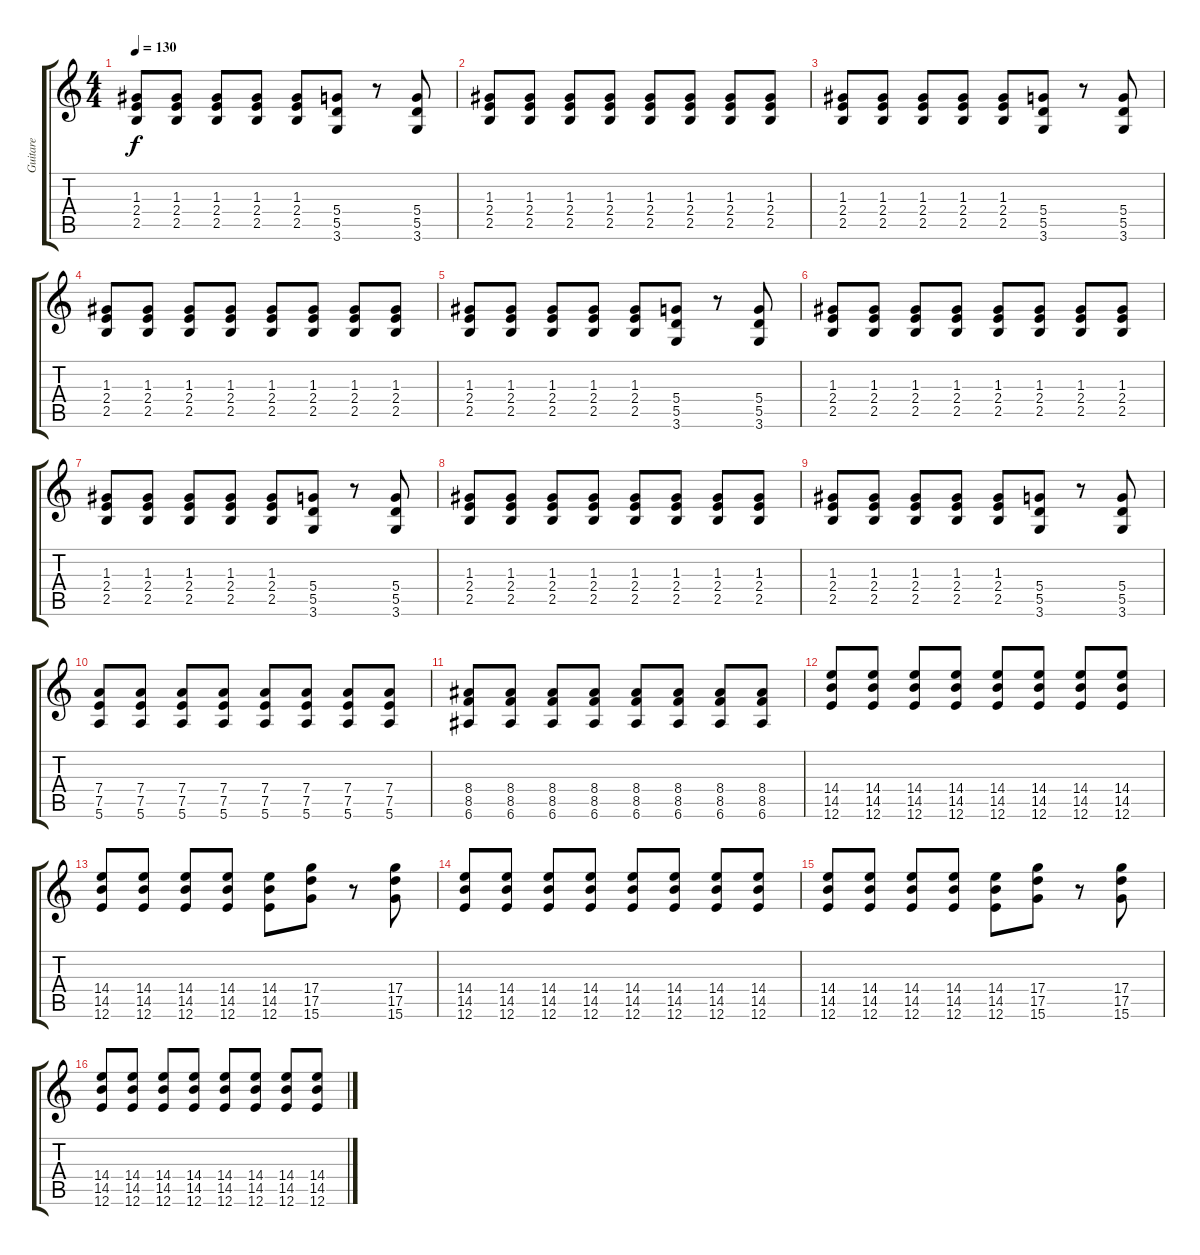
\track ("Guitare" "Guitare") {instrument distortionguitar}
\staff {score tabs}
\tuning (E4 B3 G3 D3 A2 E2) {hide}
\ts (4 4)
\tempo 130
\clef g2
\ks c
(1.3 2.4 2.5).8{dy f} (1.3 2.4 2.5).8 (1.3 2.4 2.5).8 (1.3 2.4 2.5).8 (1.3 2.4 2.5).8 (5.4 5.5 3.6).8 r.8 (5.4 5.5 3.6).8 |
(1.3 2.4 2.5).8 (1.3 2.4 2.5).8 (1.3 2.4 2.5).8 (1.3 2.4 2.5).8 (1.3 2.4 2.5).8 (1.3 2.4 2.5).8 (1.3 2.4 2.5).8 (1.3 2.4 2.5).8 |
(1.3 2.4 2.5).8 (1.3 2.4 2.5).8 (1.3 2.4 2.5).8 (1.3 2.4 2.5).8 (1.3 2.4 2.5).8 (5.4 5.5 3.6).8 r.8 (5.4 5.5 3.6).8 |
(1.3 2.4 2.5).8 (1.3 2.4 2.5).8 (1.3 2.4 2.5).8 (1.3 2.4 2.5).8 (1.3 2.4 2.5).8 (1.3 2.4 2.5).8 (1.3 2.4 2.5).8 (1.3 2.4 2.5).8 |
(1.3 2.4 2.5).8 (1.3 2.4 2.5).8 (1.3 2.4 2.5).8 (1.3 2.4 2.5).8 (1.3 2.4 2.5).8 (5.4 5.5 3.6).8 r.8 (5.4 5.5 3.6).8 |
(1.3 2.4 2.5).8 (1.3 2.4 2.5).8 (1.3 2.4 2.5).8 (1.3 2.4 2.5).8 (1.3 2.4 2.5).8 (1.3 2.4 2.5).8 (1.3 2.4 2.5).8 (1.3 2.4 2.5).8 |
(1.3 2.4 2.5).8 (1.3 2.4 2.5).8 (1.3 2.4 2.5).8 (1.3 2.4 2.5).8 (1.3 2.4 2.5).8 (5.4 5.5 3.6).8 r.8 (5.4 5.5 3.6).8 |
(1.3 2.4 2.5).8 (1.3 2.4 2.5).8 (1.3 2.4 2.5).8 (1.3 2.4 2.5).8 (1.3 2.4 2.5).8 (1.3 2.4 2.5).8 (1.3 2.4 2.5).8 (1.3 2.4 2.5).8 |
(1.3 2.4 2.5).8 (1.3 2.4 2.5).8 (1.3 2.4 2.5).8 (1.3 2.4 2.5).8 (1.3 2.4 2.5).8 (5.4 5.5 3.6).8 r.8 (5.4 5.5 3.6).8 |
(7.4 7.5 5.6).8 (7.4 7.5 5.6).8 (7.4 7.5 5.6).8 (7.4 7.5 5.6).8 (7.4 7.5 5.6).8 (7.4 7.5 5.6).8 (7.4 7.5 5.6).8 (7.4 7.5 5.6).8 |
(8.4 8.5 6.6).8 (8.4 8.5 6.6).8 (8.4 8.5 6.6).8 (8.4 8.5 6.6).8 (8.4 8.5 6.6).8 (8.4 8.5 6.6).8 (8.4 8.5 6.6).8 (8.4 8.5 6.6).8 |
(14.4 14.5 12.6).8 (14.4 14.5 12.6).8 (14.4 14.5 12.6).8 (14.4 14.5 12.6).8 (14.4 14.5 12.6).8 (14.4 14.5 12.6).8 (14.4 14.5 12.6).8 (14.4 14.5 12.6).8 |
(14.4 14.5 12.6).8 (14.4 14.5 12.6).8 (14.4 14.5 12.6).8 (14.4 14.5 12.6).8 (14.4 14.5 12.6).8 (17.4 17.5 15.6).8 r.8 (17.4 17.5 15.6).8 |
(14.4 14.5 12.6).8 (14.4 14.5 12.6).8 (14.4 14.5 12.6).8 (14.4 14.5 12.6).8 (14.4 14.5 12.6).8 (14.4 14.5 12.6).8 (14.4 14.5 12.6).8 (14.4 14.5 12.6).8 |
(14.4 14.5 12.6).8 (14.4 14.5 12.6).8 (14.4 14.5 12.6).8 (14.4 14.5 12.6).8 (14.4 14.5 12.6).8 (17.4 17.5 15.6).8 r.8 (17.4 17.5 15.6).8 |
(14.4 14.5 12.6).8 (14.4 14.5 12.6).8 (14.4 14.5 12.6).8 (14.4 14.5 12.6).8 (14.4 14.5 12.6).8 (14.4 14.5 12.6).8 (14.4 14.5 12.6).8 (14.4 14.5 12.6).8
